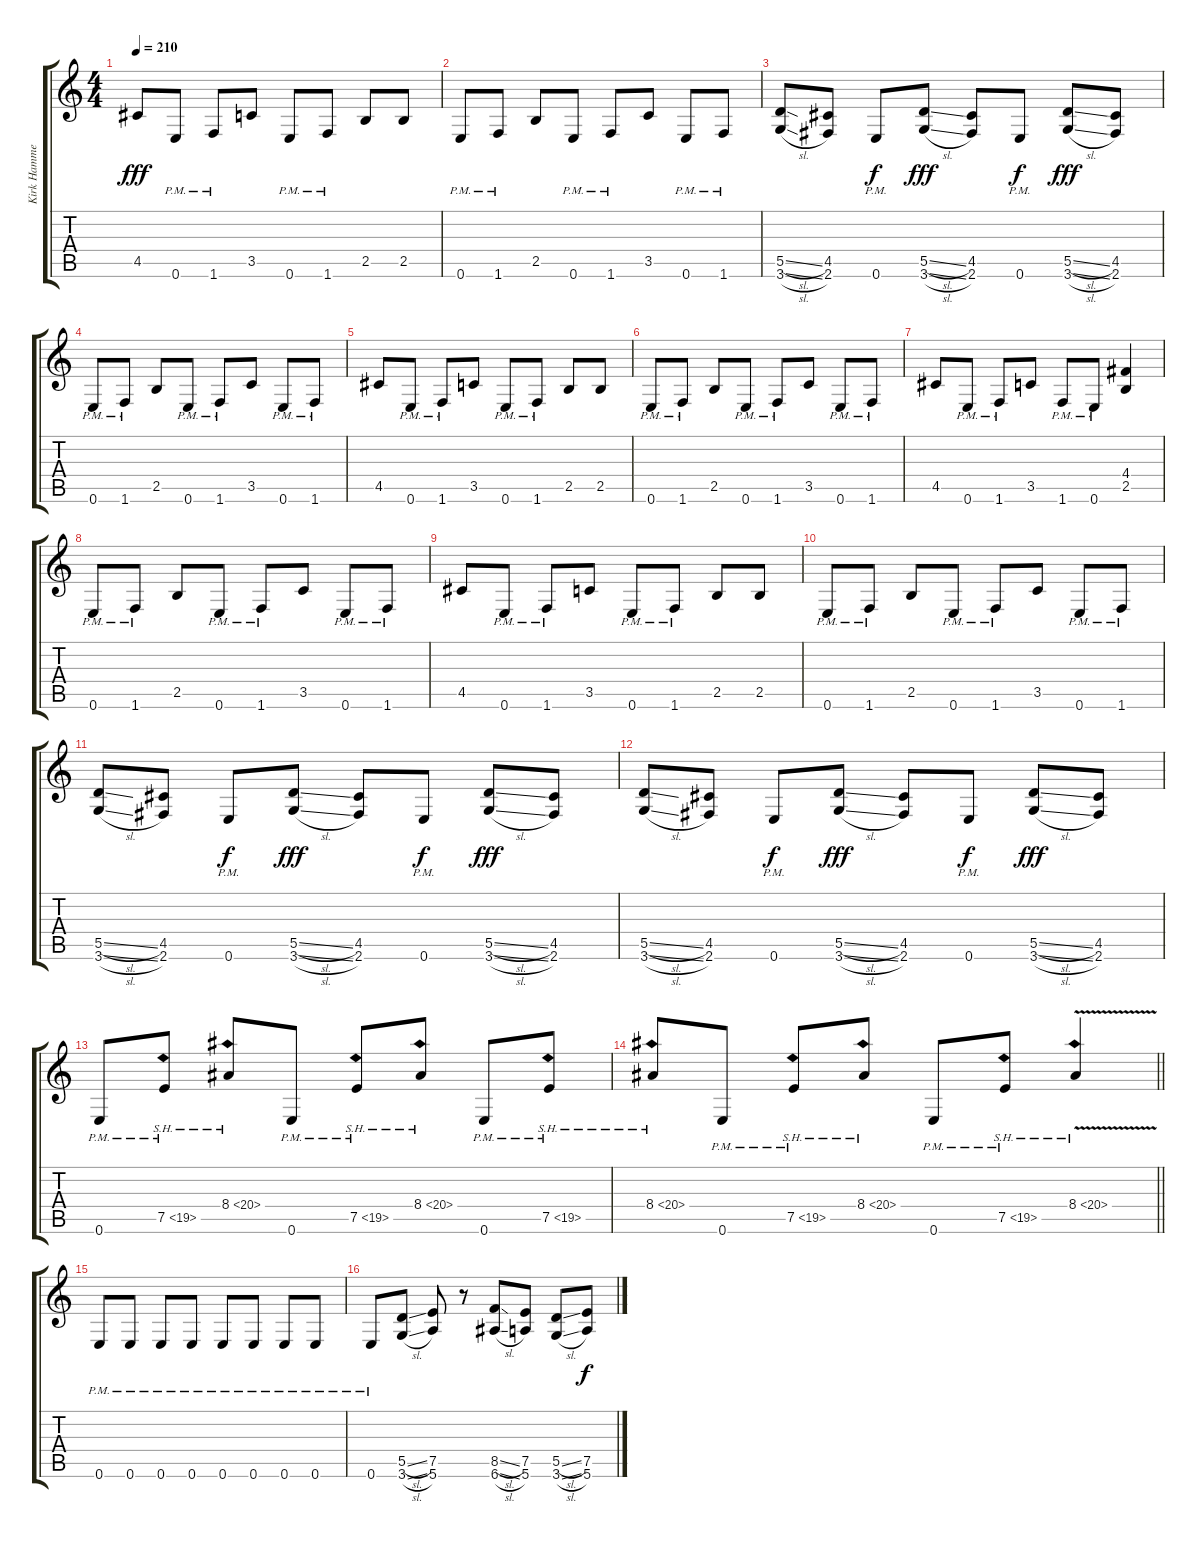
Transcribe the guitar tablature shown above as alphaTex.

\track ("Kirk Hammett" "Kirk Hamme") {instrument distortionguitar}
\staff {score tabs}
\tuning (E4 B3 G3 D3 A2 E2) {hide}
\ts (4 4)
\tempo 210
\clef g2
\ks c
4.5.8{dy fff} 0.6{pm}.8 1.6{pm}.8 3.5.8 0.6{pm}.8 1.6{pm}.8 2.5.8 2.5.8 |
0.6{pm}.8 1.6{pm}.8 2.5.8 0.6{pm}.8 1.6{pm}.8 3.5.8 0.6{pm}.8 1.6{pm}.8 |
(5.5{sl} 3.6{sl}).8 (4.5 2.6).8 0.6{pm}.8{dy f} (5.5{sl} 3.6{sl}).8{dy fff} (4.5 2.6).8 0.6{pm}.8{dy f} (5.5{sl} 3.6{sl}).8{dy fff} (4.5 2.6).8 |
0.6{pm}.8 1.6{pm}.8 2.5.8 0.6{pm}.8 1.6{pm}.8 3.5.8 0.6{pm}.8 1.6{pm}.8 |
4.5.8 0.6{pm}.8 1.6{pm}.8 3.5.8 0.6{pm}.8 1.6{pm}.8 2.5.8 2.5.8 |
0.6{pm}.8 1.6{pm}.8 2.5.8 0.6{pm}.8 1.6{pm}.8 3.5.8 0.6{pm}.8 1.6{pm}.8 |
4.5.8 0.6{pm}.8 1.6{pm}.8 3.5.8 1.6{pm}.8 0.6{pm}.8 (4.4 2.5).4 |
0.6{pm}.8 1.6{pm}.8 2.5.8 0.6{pm}.8 1.6{pm}.8 3.5.8 0.6{pm}.8 1.6{pm}.8 |
4.5.8 0.6{pm}.8 1.6{pm}.8 3.5.8 0.6{pm}.8 1.6{pm}.8 2.5.8 2.5.8 |
0.6{pm}.8 1.6{pm}.8 2.5.8 0.6{pm}.8 1.6{pm}.8 3.5.8 0.6{pm}.8 1.6{pm}.8 |
(5.5{sl} 3.6{sl}).8 (4.5 2.6).8 0.6{pm}.8{dy f} (5.5{sl} 3.6{sl}).8{dy fff} (4.5 2.6).8 0.6{pm}.8{dy f} (5.5{sl} 3.6{sl}).8{dy fff} (4.5 2.6).8 |
(5.5{sl} 3.6{sl}).8 (4.5 2.6).8 0.6{pm}.8{dy f} (5.5{sl} 3.6{sl}).8{dy fff} (4.5 2.6).8 0.6{pm}.8{dy f} (5.5{sl} 3.6{sl}).8{dy fff} (4.5 2.6).8 |
0.6{pm}.8 7.5{sh 12 pm}.8 8.4{sh 12}.8 0.6{pm}.8 7.5{sh 12 pm}.8 8.4{sh 12}.8 0.6{pm}.8 7.5{sh 12 pm}.8 |
\barLineRight lightlight
8.4{sh 12}.8 0.6{pm}.8 7.5{sh 12 pm}.8 8.4{sh 12}.8 0.6{pm}.8 7.5{sh 12 pm}.8 8.4{sh 12 v}.4 |
0.6{pm}.8 0.6{pm}.8 0.6{pm}.8 0.6{pm}.8 0.6{pm}.8 0.6{pm}.8 0.6{pm}.8 0.6{pm}.8 |
0.6{pm}.8 (5.5{sl} 3.6{sl}).8 (7.5 5.6).8 r.8 (8.5{sl} 6.6{sl}).8 (7.5 5.6).8 (5.5{sl} 3.6{sl}).8 (7.5 5.6).8{dy f}
